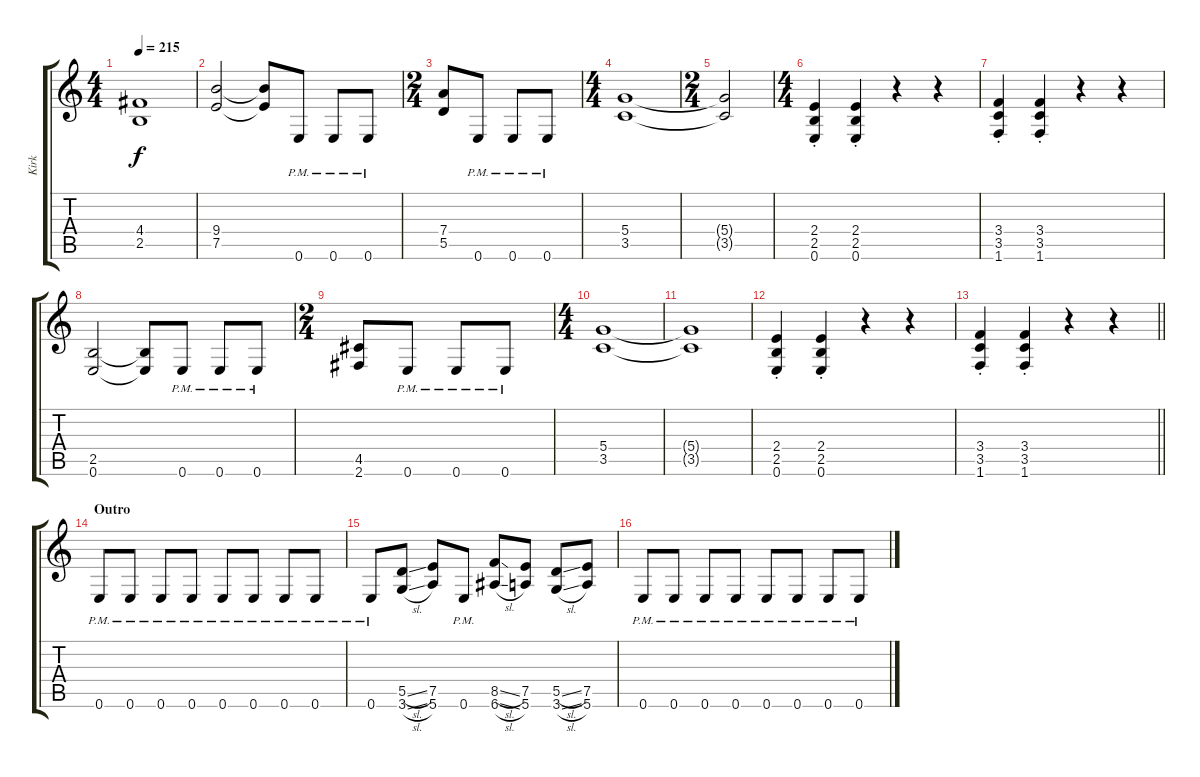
\track ("Kirk" "Kirk") {instrument overdrivenguitar}
\staff {score tabs}
\tuning (E4 B3 G3 D3 A2 E2) {hide}
\ts (4 4)
\tempo 215
\clef g2
\ks c
(4.4 2.5).1{dy f} |
(9.4 7.5).2 (9.4{t} 7.5{t}).8 0.6{pm}.8 0.6{pm}.8 0.6{pm}.8 |
\ts (2 4)
(7.4 5.5).8 0.6{pm}.8 0.6{pm}.8 0.6{pm}.8 |
\ts (4 4)
(5.4 3.5).1 |
\ts (2 4)
(5.4{t} 3.5{t}).2 |
\ts (4 4)
(2.4{st} 2.5{st} 0.6{st}).4 (2.4{st} 2.5{st} 0.6{st}).4 r.4 r.4 |
(3.4{st} 3.5{st} 1.6{st}).4 (3.4{st} 3.5{st} 1.6{st}).4 r.4 r.4 |
(2.5 0.6).2 (2.5{t} 0.6{t}).8 0.6{pm}.8 0.6{pm}.8 0.6{pm}.8 |
\ts (2 4)
(4.5 2.6).8 0.6{pm}.8 0.6{pm}.8 0.6{pm}.8 |
\ts (4 4)
(5.4 3.5).1 |
(5.4{t} 3.5{t}).1 |
(2.4{st} 2.5{st} 0.6{st}).4 (2.4{st} 2.5{st} 0.6{st}).4 r.4 r.4 |
\barLineRight lightlight
(3.4{st} 3.5{st} 1.6{st}).4 (3.4{st} 3.5{st} 1.6{st}).4 r.4 r.4 |
\section ("" "Outro")
0.6{pm}.8 0.6{pm}.8 0.6{pm}.8 0.6{pm}.8 0.6{pm}.8 0.6{pm}.8 0.6{pm}.8 0.6{pm}.8 |
0.6{pm}.8 (5.5{sl} 3.6{sl}).8 (7.5 5.6).8 0.6{pm}.8 (8.5{sl} 6.6{sl}).8 (7.5 5.6).8 (5.5{sl} 3.6{sl}).8 (7.5 5.6).8 |
0.6{pm}.8 0.6{pm}.8 0.6{pm}.8 0.6{pm}.8 0.6{pm}.8 0.6{pm}.8 0.6{pm}.8 0.6{pm}.8
